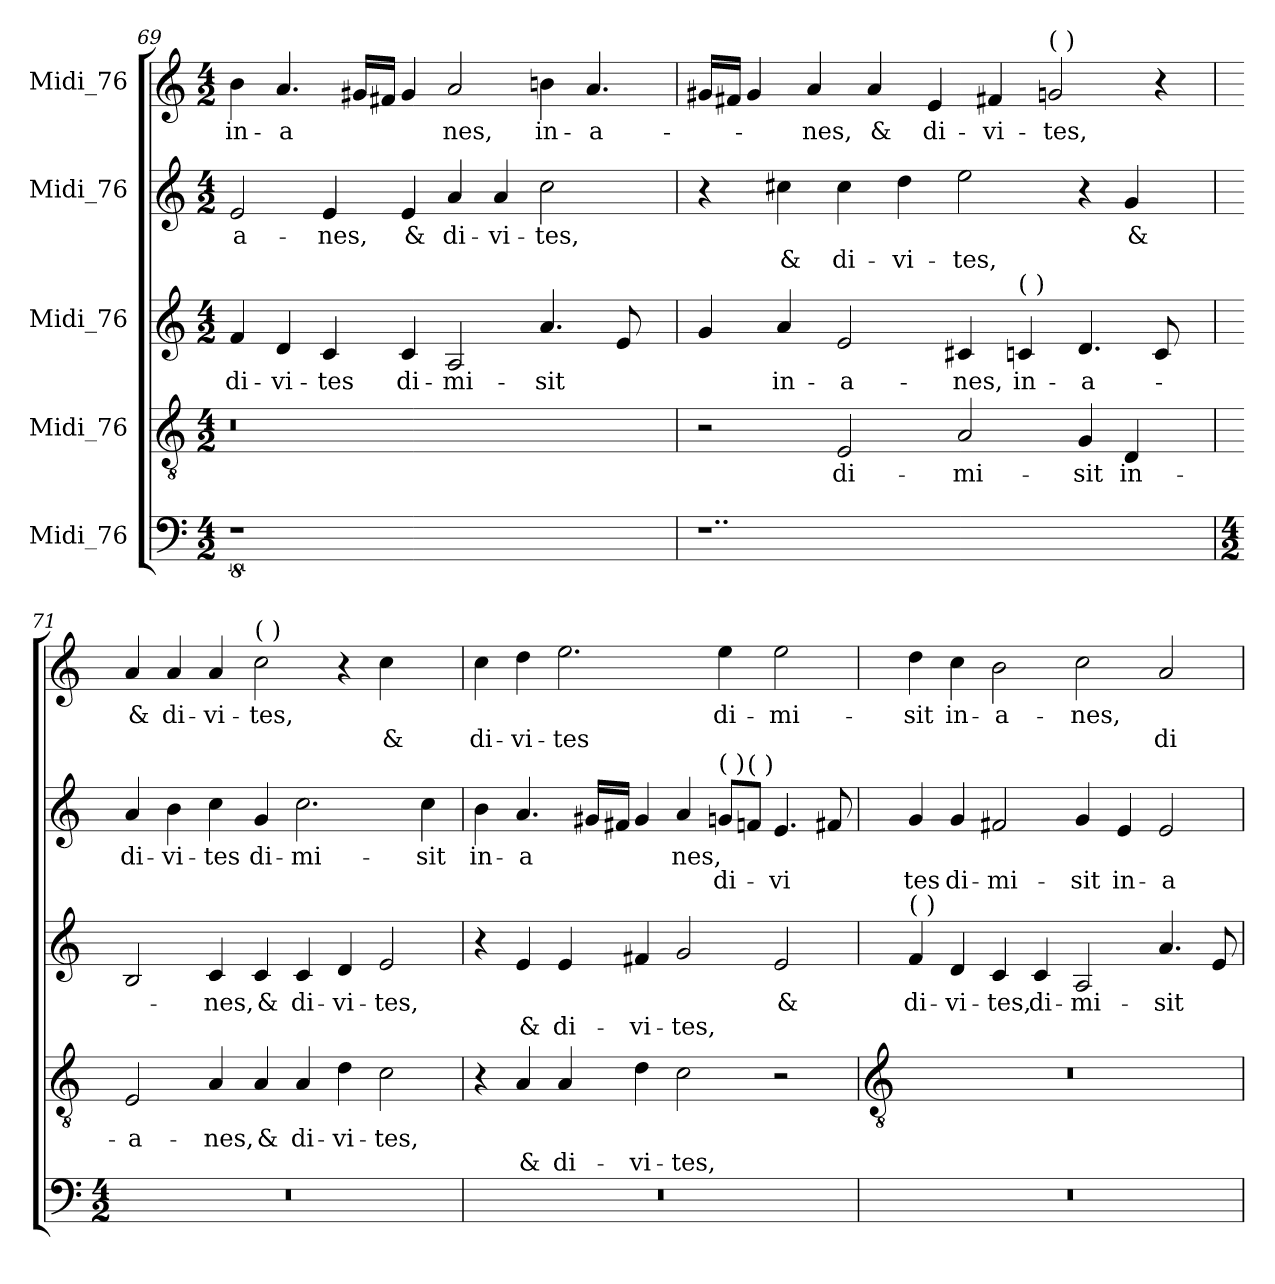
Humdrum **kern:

**kern	**kern	**text	**text	**kern	**text	**text	**kern	**text	**text	**kern	**text	**text
*part5	*part4	*part4	*part4	*part3	*part3	*part3	*part2	*part2	*part2	*part1	*part1	*part1
*staff5	*staff4	*staff4	*staff4	*staff3	*staff3	*staff3	*staff2	*staff2	*staff2	*staff1	*staff1	*staff1
*I"Midi_76	*I"Midi_76	*	*	*I"Midi_76	*	*	*I"Midi_76	*	*	*I"Midi_76	*	*
!!LO:LB:g=z
*clefF4	*clefGv2	*	*	*clefG2	*	*	*clefG2	*	*	*clefG2	*	*
*k[]	*k[]	*	*	*k[]	*	*	*k[]	*	*	*k[]	*	*
*C:	*C:	*	*	*C:	*	*	*C:	*	*	*C:	*	*
*M4/2	*M4/2	*	*	*M4/2	*	*	*M4/2	*	*	*M4/2	*	*
=69	=69	=69	=69	=69	=69	=69	=69	=69	=69	=69	=69	=69
!	!	!	!	!	!LO:LY:b	!	!	!LO:LY:b	!	!	!LO:LY:b	!
8%17r	0r	.	.	4f	di-	.	2e	-a-	.	4b	in-	.
!	!	!	!	!	!LO:LY:b	!	!	!	!	!	!LO:LY:b	!
.	.	.	.	4d	-vi-	.	.	.	.	4.a	-a	.
!	!	!	!	!	!LO:LY:b	!	!	!LO:LY:b	!	!	!	!
.	.	.	.	4c	-tes	.	4e	-nes,	.	.	.	.
.	.	.	.	.	.	.	.	.	.	16g#LL	.	.
.	.	.	.	.	.	.	.	.	.	16f#JJ	.	.
!	!	!	!	!	!LO:LY:b	!	!	!LO:LY:b	!	!	!	!
.	.	.	.	4c	di-	.	4e	&	.	4g#	.	.
!	!	!	!	!	!LO:LY:b	!	!	!LO:LY:b	!	!	!LO:LY:b	!
.	.	.	.	2A	-mi-	.	4a	di-	.	2a	nes,	.
!	!	!	!	!	!	!	!	!LO:LY:b	!	!	!	!
.	.	.	.	.	.	.	4a	-vi-	.	.	.	.
!	!	!	!	!	!LO:LY:b	!	!	!LO:LY:b	!	!	!LO:LY:b	!
.	.	.	.	4.a	-sit	.	2cc	-tes,	.	4bn	in-	.
!	!	!	!	!	!	!	!	!	!	!	!LO:LY:b	!
.	.	.	.	.	.	.	.	.	.	4.a	-a-	.
.	.	.	.	8e	.	.	.	.	.	.	.	.
.	8ryy	.	.	8ryy	.	.	8ryy	.	.	.	.	.
=70	=70	=70	=70	=70	=70	=70	=70	=70	=70	=70	=70	=70
1..r	2r	.	.	4g	.	.	4r	.	.	16g#LL	.	.
.	.	.	.	.	.	.	.	.	.	16f#JJ	.	.
.	.	.	.	.	.	.	.	.	.	4g#	.	.
!	!	!	!	!	!LO:LY:b	!	!	!	!LO:LY:b	!	!	!
.	.	.	.	4a	in-	.	4cc#X	.	&	.	.	.
!	!	!	!	!	!	!	!	!	!	!	!LO:LY:b	!
.	.	.	.	.	.	.	.	.	.	4a	-nes,	.
!	!	!LO:LY:b	!	!	!LO:LY:b	!	!	!	!LO:LY:b	!	!	!
.	2E	di-	.	2e	-a-	.	4cc#	.	di-	.	.	.
!	!	!	!	!	!	!	!	!	!	!	!LO:LY:b	!
.	.	.	.	.	.	.	.	.	.	4a	&	.
!	!	!	!	!	!	!	!	!	!LO:LY:b	!	!	!
.	.	.	.	.	.	.	4dd	.	-vi-	.	.	.
!	!	!	!	!	!	!	!	!	!	!	!LO:LY:b	!
.	.	.	.	.	.	.	.	.	.	4e	di-	.
!	!	!LO:LY:b	!	!	!LO:LY:b	!	!	!	!LO:LY:b	!	!	!
.	2A	-mi-	.	4c#X	-nes,	.	2ee	.	-tes,	.	.	.
!	!	!	!	!	!	!	!	!	!	!	!LO:LY:b	!
.	.	.	.	.	.	.	.	.	.	4f#X	-vi-	.
!	!	!	!	!LO:TX:a:t=(  )	!	!	!	!	!	!	!	!
!	!	!	!	!	!LO:LY:b	!	!	!	!	!	!	!
.	.	.	.	4c	in-	.	.	.	.	.	.	.
!	!	!	!	!	!	!	!	!	!	!LO:TX:a:t=(  )	!	!
!	!	!	!	!	!	!	!	!	!	!	!LO:LY:b	!
.	.	.	.	.	.	.	.	.	.	2g	-tes,	.
!	!	!LO:LY:b	!	!	!LO:LY:b	!	!	!	!	!	!	!
.	4G	-sit	.	4.d	-a-	.	4r	.	.	.	.	.
!	!	!LO:LY:b	!	!	!	!	!	!LO:LY:b	!	!	!	!
4.ryy	4D	in-	.	.	.	.	4g	&	.	.	.	.
.	.	.	.	8c	.	.	.	.	.	4r	.	.
.	8ryy	.	.	8ryy	.	.	8ryy	.	.	.	.	.
!!LO:LB:g=z
=71	=71	=71	=71	=71	=71	=71	=71	=71	=71	=71	=71	=71
*M4/2	*	*	*	*	*	*	*	*	*	*	*	*
!	!	!LO:LY:b	!	!	!	!	!	!LO:LY:b	!	!	!LO:LY:b	!
0r	2E	-a-	.	2B	.	.	4a	di-	.	4a	&	.
!	!	!	!	!	!	!	!	!LO:LY:b	!	!	!LO:LY:b	!
.	.	.	.	.	.	.	4b	-vi-	.	4a	di-	.
!	!	!LO:LY:b	!	!	!LO:LY:b	!	!	!LO:LY:b	!	!	!LO:LY:b	!
.	4A	-nes,	.	4c	-nes,	.	4cc	-tes	.	4a	-vi-	.
!	!	!	!	!	!	!	!	!	!	!LO:TX:a:t=(  )	!	!
!	!	!LO:LY:b	!	!	!LO:LY:b	!	!	!LO:LY:b	!	!	!LO:LY:b	!
.	4A	&	.	4c	&	.	4g	di-	.	2cc	-tes,	.
!	!	!LO:LY:b	!	!	!LO:LY:b	!	!	!LO:LY:b	!	!	!	!
.	4A	di-	.	4c	di-	.	2.cc	-mi-	.	.	.	.
!	!	!LO:LY:b	!	!	!LO:LY:b	!	!	!	!	!	!	!
.	4d	-vi-	.	4d	-vi-	.	.	.	.	4r	.	.
!	!	!LO:LY:b	!	!	!LO:LY:b	!	!	!	!	!	!	!LO:LY:b
.	2c	-tes,	.	2e	-tes,	.	.	.	.	4cc	.	&
!	!	!	!	!	!	!	!	!LO:LY:b	!	!	!	!
.	.	.	.	.	.	.	4cc	-sit	.	4ryy	.	.
!!LO:LB:g=z
=72	=72	=72	=72	=72	=72	=72	=72	=72	=72	=72	=72	=72
!	!	!	!	!	!	!	!	!LO:LY:b	!	!	!	!LO:LY:b
0r	4r	.	.	4r	.	.	4b	in-	.	4cc	.	di-
!	!	!	!LO:LY:b	!	!	!LO:LY:b	!	!LO:LY:b	!	!	!	!LO:LY:b
.	4A	.	&	4e	.	&	4.a	-a	.	4dd	.	-vi-
!	!	!	!LO:LY:b	!	!	!LO:LY:b	!	!	!	!	!	!LO:LY:b
.	4A	.	di-	4e	.	di-	.	.	.	2.ee	.	-tes
.	.	.	.	.	.	.	16g#LL	.	.	.	.	.
.	.	.	.	.	.	.	16f#JJ	.	.	.	.	.
!	!	!	!LO:LY:b	!	!	!LO:LY:b	!	!	!	!	!	!
.	4d	.	-vi-	4f#X	.	-vi-	4g#	.	.	.	.	.
!	!	!	!LO:LY:b	!	!	!LO:LY:b	!	!LO:LY:b	!	!	!	!
.	2c	.	-tes,	2g	.	-tes,	4a	nes,	.	.	.	.
!	!	!	!	!	!	!	!LO:TX:a:t=(  )	!	!	!	!	!
!	!	!	!	!	!	!	!	!	!LO:LY:b	!	!LO:LY:b	!
.	.	.	.	.	.	.	8gL	.	di-	4ee	di-	.
!	!	!	!	!	!	!	!LO:TX:a:t=(  )	!	!	!	!	!
.	.	.	.	.	.	.	8fJ	.	.	.	.	.
!	!	!	!	!	!LO:LY:b	!	!	!	!LO:LY:b	!	!LO:LY:b	!
.	2r	.	.	2e	&	.	4.e	.	-vi	2ee	-mi-	.
.	.	.	.	.	.	.	8f#	.	.	.	.	.
!!LO:LB:g=z
=73	=73	=73	=73	=73	=73	=73	=73	=73	=73	=73	=73	=73
*	*clefGv2	*	*	*	*	*	*	*	*	*	*	*
!	!	!	!	!LO:TX:a:t=(  )	!	!	!	!	!	!	!	!
!	!	!	!	!	!LO:LY:b	!	!	!	!LO:LY:b	!	!LO:LY:b	!
0r	0r	.	.	4f	di-	.	4g	.	tes	4dd	-sit	.
!	!	!	!	!	!LO:LY:b	!	!	!	!LO:LY:b	!	!LO:LY:b	!
.	.	.	.	4d	-vi-	.	4g	.	di-	4cc	in-	.
!	!	!	!	!	!LO:LY:b	!	!	!	!LO:LY:b	!	!LO:LY:b	!
.	.	.	.	4c	-tes,	.	2f#X	.	-mi-	2b	-a-	.
!	!	!	!	!	!LO:LY:b	!	!	!	!	!	!	!
.	.	.	.	4c	di-	.	.	.	.	.	.	.
!	!	!	!	!	!LO:LY:b	!	!	!	!LO:LY:b	!	!LO:LY:b	!
.	.	.	.	2A	-mi-	.	4g	.	-sit	2cc	-nes,	.
!	!	!	!	!	!	!	!	!	!LO:LY:b	!	!	!
.	.	.	.	.	.	.	4e	.	in-	.	.	.
!	!	!	!	!	!LO:LY:b	!	!	!	!LO:LY:b	!	!	!LO:LY:b
.	.	.	.	4.a	-sit	.	2e	.	-a-	2a	.	di-
.	.	.	.	8e	.	.	.	.	.	.	.	.
=	=	=	=	=	=	=	=	=	=	=	=	=
*-	*-	*-	*-	*-	*-	*-	*-	*-	*-	*-	*-	*-
